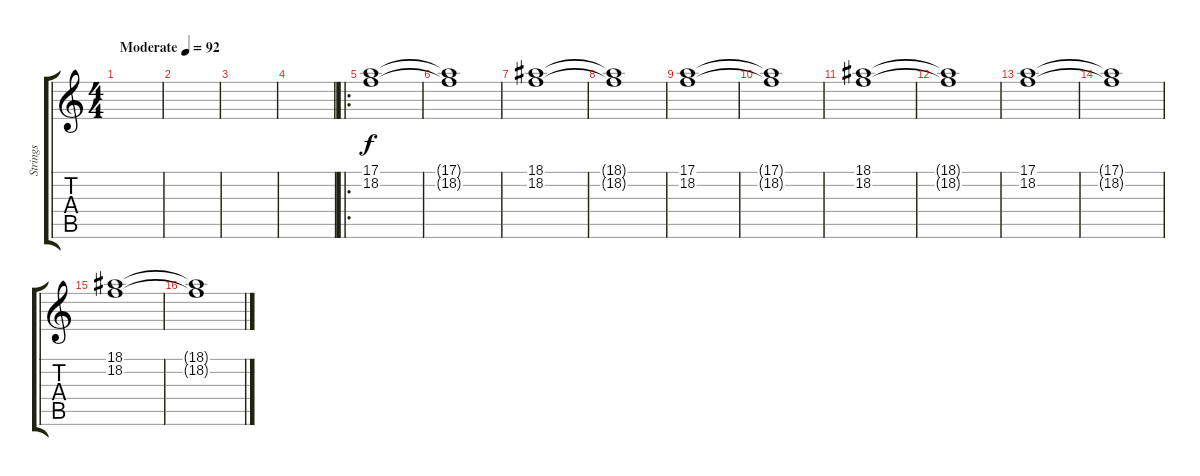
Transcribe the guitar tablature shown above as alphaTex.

\track ("Strings" "Strings") {instrument stringensemble1}
\staff {score tabs}
\tuning (E4 B3 G3 D3 A2 D2) {hide}
\ts (4 4)
\tempo (92 "Moderate")
\clef g2
\ks c
|
|
|
|
\ro
(17.1 18.2).1 |
(17.1{t} 18.2{t}).1 |
(18.1 18.2).1 |
(18.1{t} 18.2{t}).1 |
(17.1 18.2).1 |
(17.1{t} 18.2{t}).1 |
(18.1 18.2).1 |
(18.1{t} 18.2{t}).1 |
(17.1 18.2).1 |
(17.1{t} 18.2{t}).1 |
(18.1 18.2).1 |
(18.1{t} 18.2{t}).1
